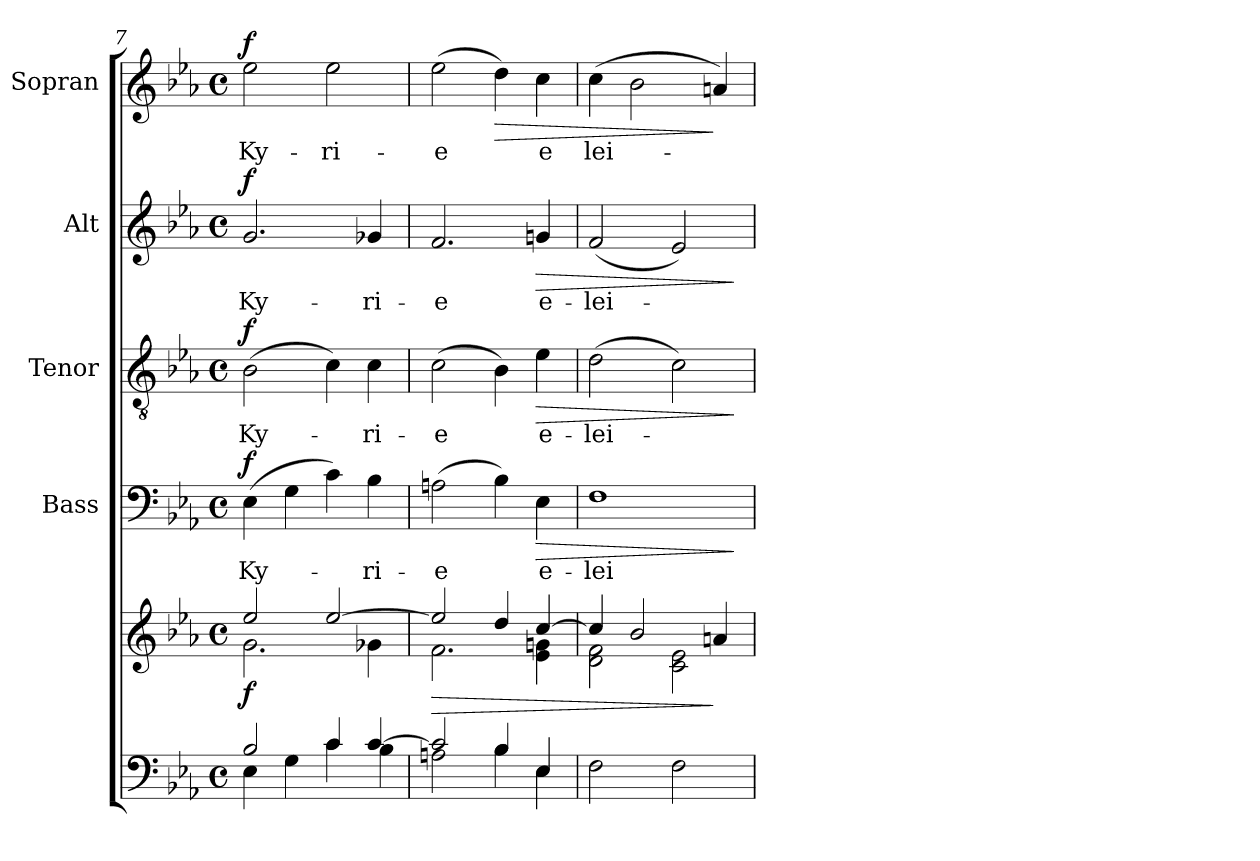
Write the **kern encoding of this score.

**kern	**kern	**dynam	**kern	**text	**dynam	**kern	**text	**dynam	**kern	**text	**dynam	**kern	**text	**dynam
*part5	*part5	*part5	*part4	*part4	*part4	*part3	*part3	*part3	*part2	*part2	*part2	*part1	*part1	*part1
*staff6	*staff5	*staff5/6	*staff4	*staff4	*staff4	*staff3	*staff3	*staff3	*staff2	*staff2	*staff2	*staff1	*staff1	*staff1
*	*	*	*I"Bass	*	*	*I"Tenor	*	*	*I"Alt	*	*	*I"Sopran	*	*
*	*	*	*I'B.	*	*	*I'T.	*	*	*I'A.	*	*	*I'S.	*	*
!!LO:LB:g=z
*clefF4	*clefG2	*	*clefF4	*	*	*clefGv2	*	*	*clefG2	*	*	*clefG2	*	*
*k[b-e-a-]	*k[b-e-a-]	*	*k[b-e-a-]	*	*	*k[b-e-a-]	*	*	*k[b-e-a-]	*	*	*k[b-e-a-]	*	*
*E-:	*E-:	*	*E-:	*	*	*E-:	*	*	*E-:	*	*	*E-:	*	*
*M4/4	*M4/4	*	*M4/4	*	*	*M4/4	*	*	*M4/4	*	*	*M4/4	*	*
*met(c)	*met(c)	*	*met(c)	*	*	*met(c)	*	*	*met(c)	*	*	*met(c)	*	*
=7	=7	=7	=7	=7	=7	=7	=7	=7	=7	=7	=7	=7	=7	=7
*^	*^	*	*	*	*	*	*	*	*	*	*	*	*	*
!	!	!	!	!LO:DY:b	!	!LO:LY:b	!LO:DY:a	!	!LO:LY:b	!LO:DY:a	!	!LO:LY:b	!LO:DY:a	!	!LO:LY:b	!LO:DY:a
2B-/	4E-\	2ee-/	2.g\	f	(>4E-\	Ky-	f	(>2B-\	Ky-	f	2.g/	Ky-	f	2ee-\	Ky-	f
.	4G\	.	.	.	4G\	.	.	.	.	.	.	.	.	.	.	.
!	!	!	!	!	!	!	!	!	!	!	!	!	!	!	!LO:LY:b	!
4c/	4c\	[>2ee-/	.	.	4c\)	.	.	4c\)	.	.	.	.	.	2ee-\	-ri-	.
!	!	!	!	!	!	!LO:LY:b	!	!	!LO:LY:b	!	!	!LO:LY:b	!	!	!	!
[>4c/	4B-\	.	4g-X\	.	4B-\	-ri-	.	4c\	-ri-	.	4g-X/	-ri-	.	.	.	.
=8	=8	=8	=8	=8	=8	=8	=8	=8	=8	=8	=8	=8	=8	=8	=8	=8
!	!	!	!	!LO:HP:b	!	!LO:LY:b	!	!	!LO:LY:b	!	!	!LO:LY:b	!	!	!LO:LY:b	!
2c/]	2An\	2ee-/]	2.f\	>	(>2An\	-e	.	(>2c\	-e	.	2.f/	-e	.	(>2ee-\	-e	.
!	!	!	!	!	!	!	!	!	!	!	!	!	!	!	!	!LO:HP:b
4B-/	4B-\	4dd/	.	.	4B-\)	.	.	4B-\)	.	.	.	.	.	4dd\)	.	>
!	!	!	!	!	!	!LO:LY:b	!LO:HP:b	!	!LO:LY:b	!LO:HP:b	!	!LO:LY:b	!LO:HP:b	!	!LO:LY:b	!
4E-/	4E-\	[>4cc/	4e-\ 4gn\	.	4E-\	e-	>	4e-\	e-	>	4gn/	e-	>	4cc\	e	.
=9	=9	=9	=9	=9	=9	=9	=9	=9	=9	=9	=9	=9	=9	=9	=9	=9
!	!	!	!	!	!	!LO:LY:b	!	!	!LO:LY:b	!	!	!LO:LY:b	!	!	!LO:LY:b	!
*v	*v	*	*	*	*	*	*	*	*	*	*	*	*	*	*	*
2F\	4cc/]	2d\ 2f\	.	1F	-lei-	.	(>2d\	-lei-	.	(<2f/	-lei-	.	(>4cc\	lei-	.
.	2b-/	.	.	.	.	.	.	.	.	.	.	.	2b-\	.	.
2F\	.	2c\ 2e-\	.	.	.	.	2c\)	.	.	2e-/)	.	.	.	.	.
.	4an/	.	]	.	.	.	.	.	.	.	.	.	4an/)	.	]
*	*v	*v	*	*	*	*	*	*	*	*	*	*	*	*	*
.	.	.	.	.	]	.	.	]	.	.	]	.	.	.
=	=	=	=	=	=	=	=	=	=	=	=	=	=	=
*-	*-	*-	*-	*-	*-	*-	*-	*-	*-	*-	*-	*-	*-	*-
